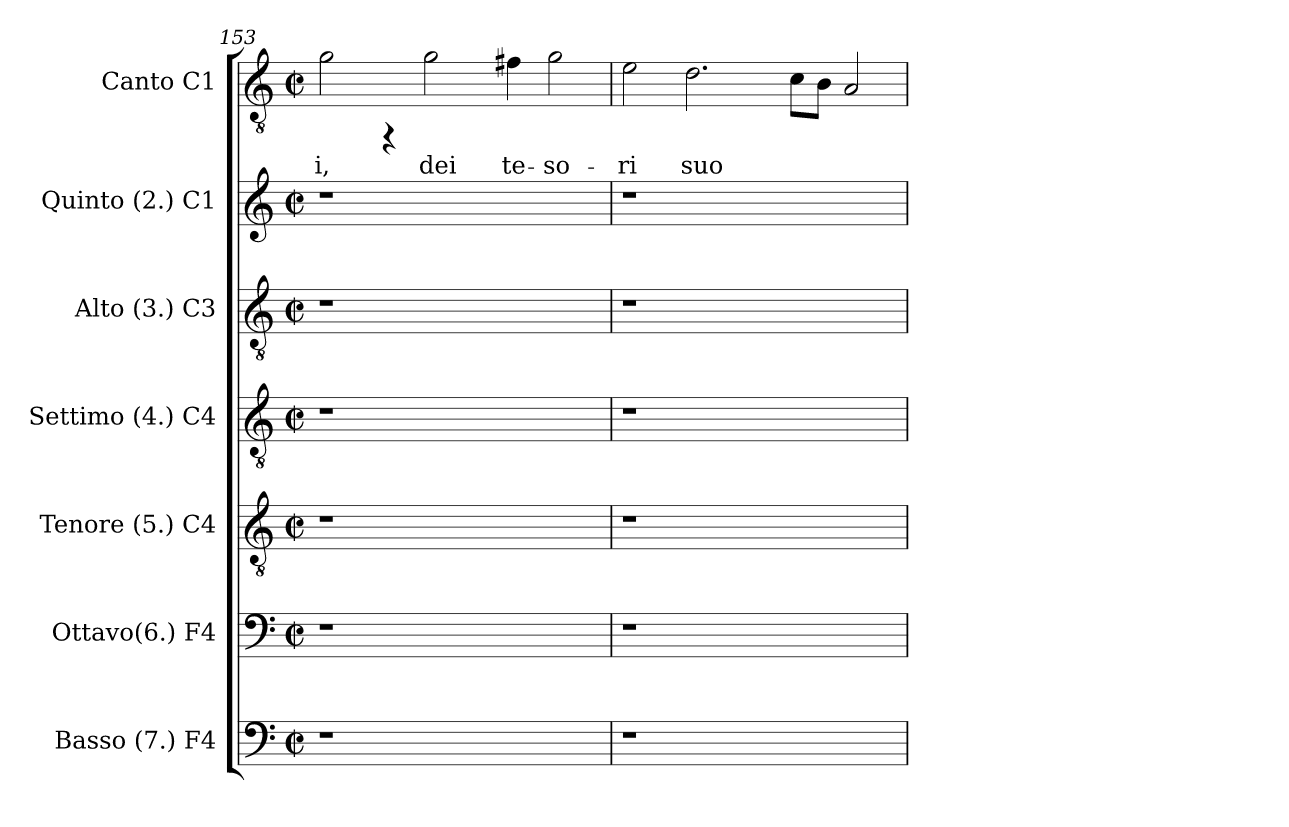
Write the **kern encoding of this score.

**kern	**kern	**kern	**kern	**kern	**kern	**kern	**text
*part7	*part6	*part5	*part4	*part3	*part2	*part1	*part1
*staff7	*staff6	*staff5	*staff4	*staff3	*staff2	*staff1	*staff1
*I"Basso (7.)  F4	*I"Ottavo(6.)  F4	*I"Tenore (5.)  C4	*I"Settimo (4.)  C4	*I"Alto (3.)  C3	*I"Quinto (2.)  C1	*I"Canto  C1	*
*	*	*I'T	*	*I'A	*	*I'C	*
*clefF4	*clefF4	*clefGv2	*clefGv2	*clefGv2	*clefG2	*clefGv2	*
*k[]	*k[]	*k[]	*k[]	*k[]	*k[]	*k[]	*
*C:	*C:	*C:	*C:	*C:	*C:	*C:	*
*M2/2	*M2/2	*M2/2	*M2/2	*M2/2	*M2/2	*M2/2	*
*met(c|)	*met(c|)	*met(c|)	*met(c|)	*met(c|)	*met(c|)	*met(c|)	*
=153	=153	=153	=153	=153	=153	=153	=153
!	!	!	!	!	!	!	!LO:LY:b:cj
1r	1r	1r	1r	1r	1r	2g\	-i,
.	.	.	.	.	.	4rFF	.
!	!	!	!	!	!	!	!LO:LY:b:cj
.	.	.	.	.	.	2g\	dei
1ryy	1ryy	1ryy	1ryy	1ryy	1ryy	.	.
!	!	!	!	!	!	!	!LO:LY:b:cj
.	.	.	.	.	.	4f#X\	te-
!	!	!	!	!	!	!	!LO:LY:b:cj
.	.	.	.	.	.	2g\	-so-
=154	=154	=154	=154	=154	=154	=154	=154
!	!	!	!	!	!	!	!LO:LY:b:cj
1r	1r	1r	1r	1r	1r	2e\	-ri
!	!	!	!	!	!	!	!LO:LY:b:cj
.	.	.	.	.	.	2.d\	suo-
1ryy	1ryy	1ryy	1ryy	1ryy	1ryy	.	.
!	!	!	!	!	!	!	!LO:LY:b:cj
.	.	.	.	.	.	8c\L	--
!	!	!	!	!	!	!	!LO:LY:b:cj
.	.	.	.	.	.	8B\J	--
!	!	!	!	!	!	!	!LO:LY:b:cj
.	.	.	.	.	.	2A/	--
=	=	=	=	=	=	=	=
*-	*-	*-	*-	*-	*-	*-	*-
